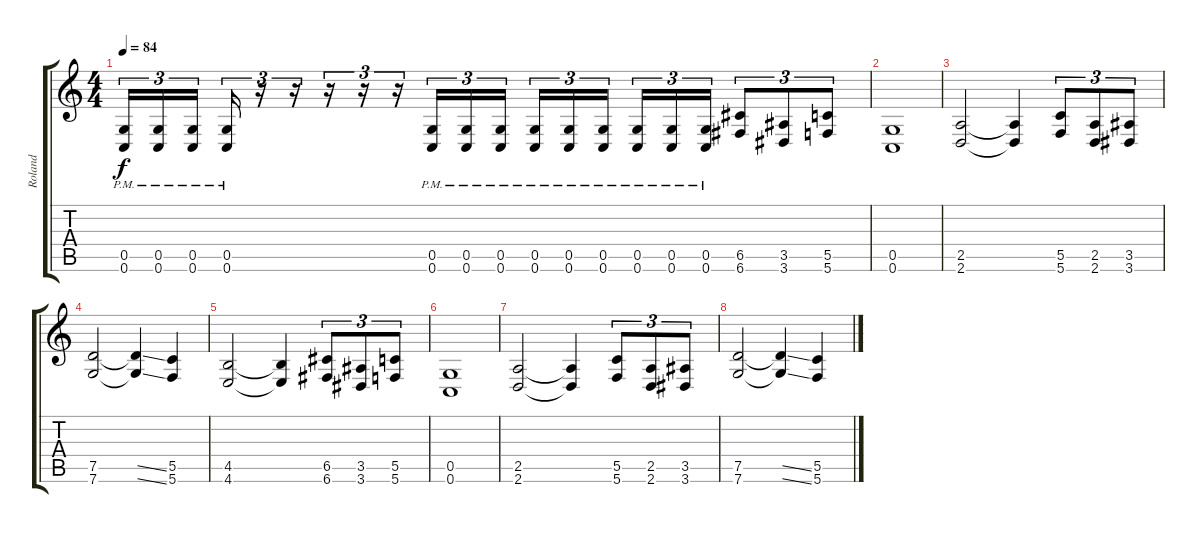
\track ("Roland" "Roland") {instrument distortionguitar}
\staff {score tabs}
\tuning (D4 A3 F3 C3 G2 C2) {hide}
\ts (4 4)
\tempo 84
\clef g2
\ks c
(0.5{pm} 0.6{pm}).16{tu (3 2) dy f} (0.5{pm} 0.6{pm}).16{tu (3 2)} (0.5{pm} 0.6{pm}).16{tu (3 2) beam splitsecondary} (0.5{pm} 0.6{pm}).16{tu (3 2)} r.16{tu (3 2)} r.16{tu (3 2)} r.16{tu (3 2)} r.16{tu (3 2)} r.16{tu (3 2)} (0.5{pm} 0.6{pm}).16{tu (3 2)} (0.5{pm} 0.6{pm}).16{tu (3 2)} (0.5{pm} 0.6{pm}).16{tu (3 2)} (0.5{pm} 0.6{pm}).16{tu (3 2)} (0.5{pm} 0.6{pm}).16{tu (3 2)} (0.5{pm} 0.6{pm}).16{tu (3 2) beam splitsecondary} (0.5{pm} 0.6{pm}).16{tu (3 2)} (0.5{pm} 0.6{pm}).16{tu (3 2)} (0.5{pm} 0.6{pm}).16{tu (3 2)} (6.5 6.6).8{tu (3 2)} (3.5 3.6).8{tu (3 2)} (5.5 5.6).8{tu (3 2)} |
(0.5 0.6).1 |
(2.5 2.6).2 (2.5{t} 2.6{t}).4 (5.5 5.6).8{tu (3 2)} (2.5 2.6).8{tu (3 2)} (3.5 3.6).8{tu (3 2)} |
(7.5 7.6).2 (7.5{ss t} 7.6{ss t}).4 (5.5 5.6).4 |
(4.5 4.6).2 (4.5{t} 4.6{t}).4 (6.5 6.6).8{tu (3 2)} (3.5 3.6).8{tu (3 2)} (5.5 5.6).8{tu (3 2)} |
(0.5 0.6).1 |
(2.5 2.6).2 (2.5{t} 2.6{t}).4 (5.5 5.6).8{tu (3 2)} (2.5 2.6).8{tu (3 2)} (3.5 3.6).8{tu (3 2)} |
(7.5 7.6).2 (7.5{ss t} 7.6{ss t}).4 (5.5 5.6).4
